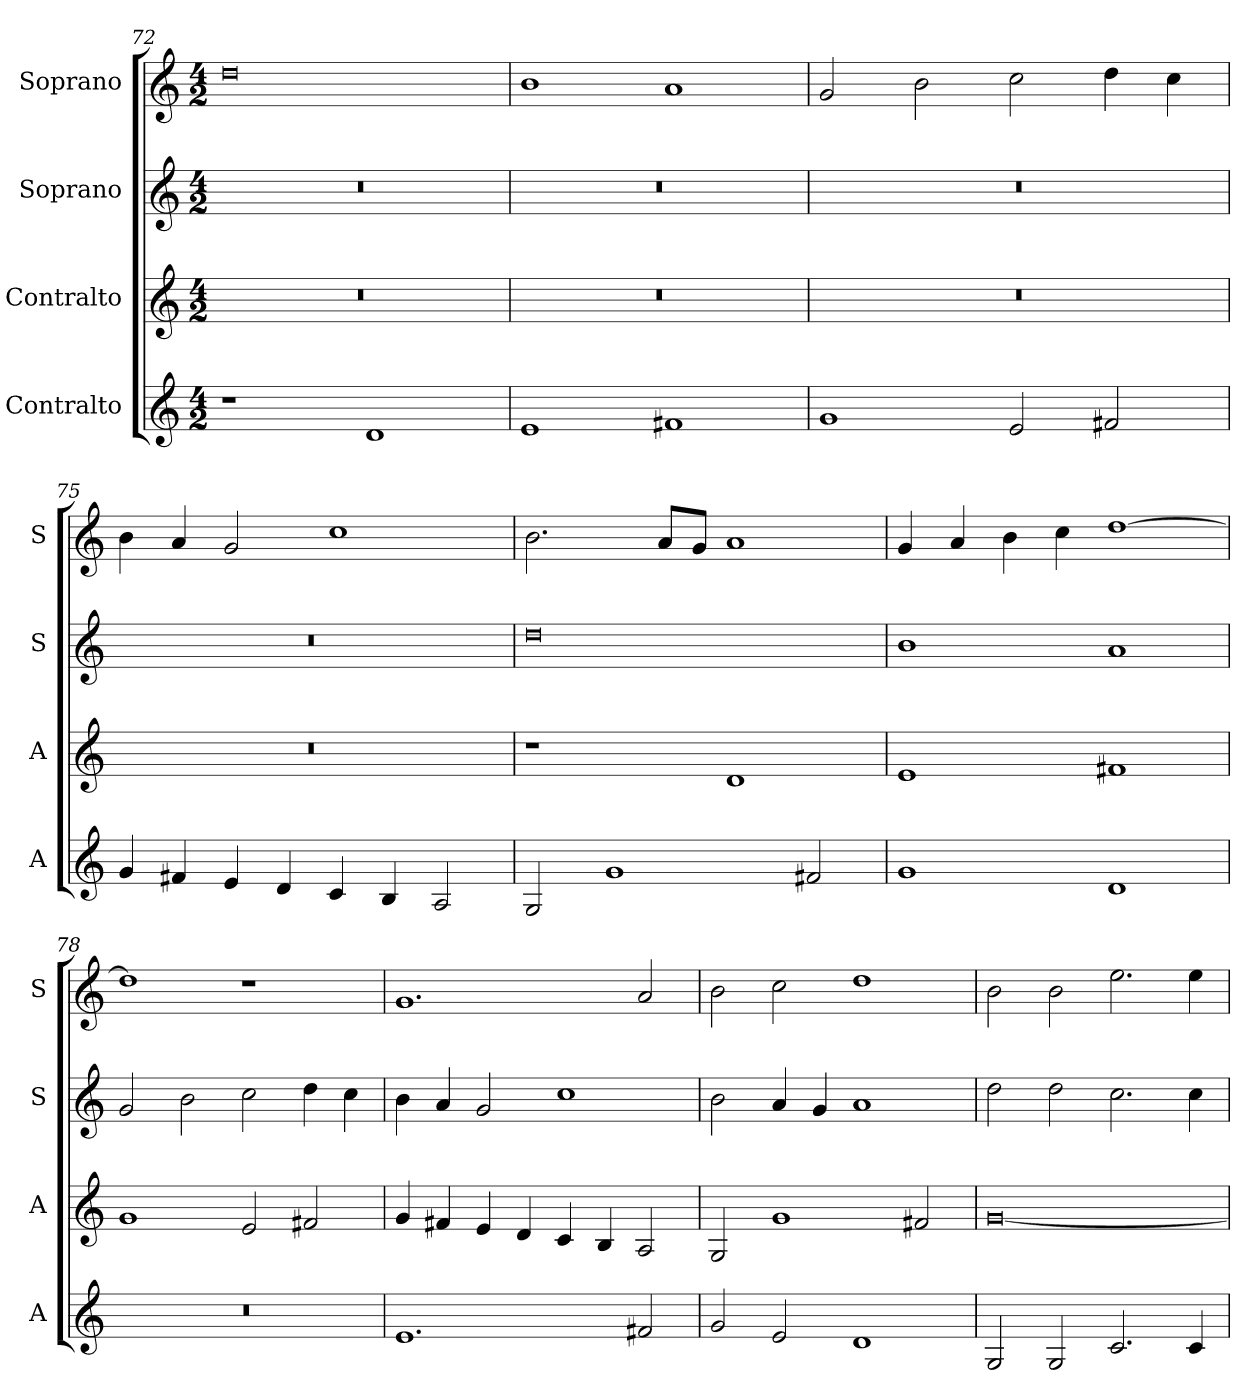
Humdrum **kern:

**kern	**kern	**kern	**kern
*part4	*part3	*part2	*part1
*staff4	*staff3	*staff2	*staff1
*I"Contralto	*I"Contralto	*I"Soprano	*I"Soprano
*I'A	*I'A	*I'S	*I'S
*clefG2	*clefG2	*clefG2	*clefG2
*k[]	*k[]	*k[]	*k[]
*G:mix	*G:mix	*G:mix	*G:mix
*M4/2	*M4/2	*M4/2	*M4/2
=72	=72	=72	=72
1r	0r	0r	0dd
1d	.	.	.
=73	=73	=73	=73
1e	0r	0r	1b
1f#X	.	.	1a
=74	=74	=74	=74
1g	0r	0r	2g
.	.	.	2b
2e	.	.	2cc
2f#X	.	.	4dd
.	.	.	4cc
=75	=75	=75	=75
4g	0r	0r	4b
4f#X	.	.	4a
4e	.	.	2g
4d	.	.	.
4c	.	.	1cc
4B	.	.	.
2A	.	.	.
=76	=76	=76	=76
2G	1r	0dd	2.b
1g	.	.	.
.	.	.	8a/L
.	.	.	8g/J
.	1d	.	1a
2f#X	.	.	.
=77	=77	=77	=77
1g	1e	1b	4g
.	.	.	4a
.	.	.	4b
.	.	.	4cc
1d	1f#X	1a	[1dd
=78	=78	=78	=78
0r	1g	2g	1dd]
.	.	2b	.
.	2e	2cc	1r
.	2f#X	4dd	.
.	.	4cc	.
=79	=79	=79	=79
1.e	4g	4b	1.g
.	4f#X	4a	.
.	4e	2g	.
.	4d	.	.
.	4c	1cc	.
.	4B	.	.
2f#X	2A	.	2a
=80	=80	=80	=80
2g	2G	2b	2b
2e	1g	4a	2cc
.	.	4g	.
1d	.	1a	1dd
.	2f#X	.	.
=81	=81	=81	=81
2G	[0g	2dd	2b
2G	.	2dd	2b
2.c	.	2.cc	2.ee
4c	.	4cc	4ee
=	=	=	=
*-	*-	*-	*-
